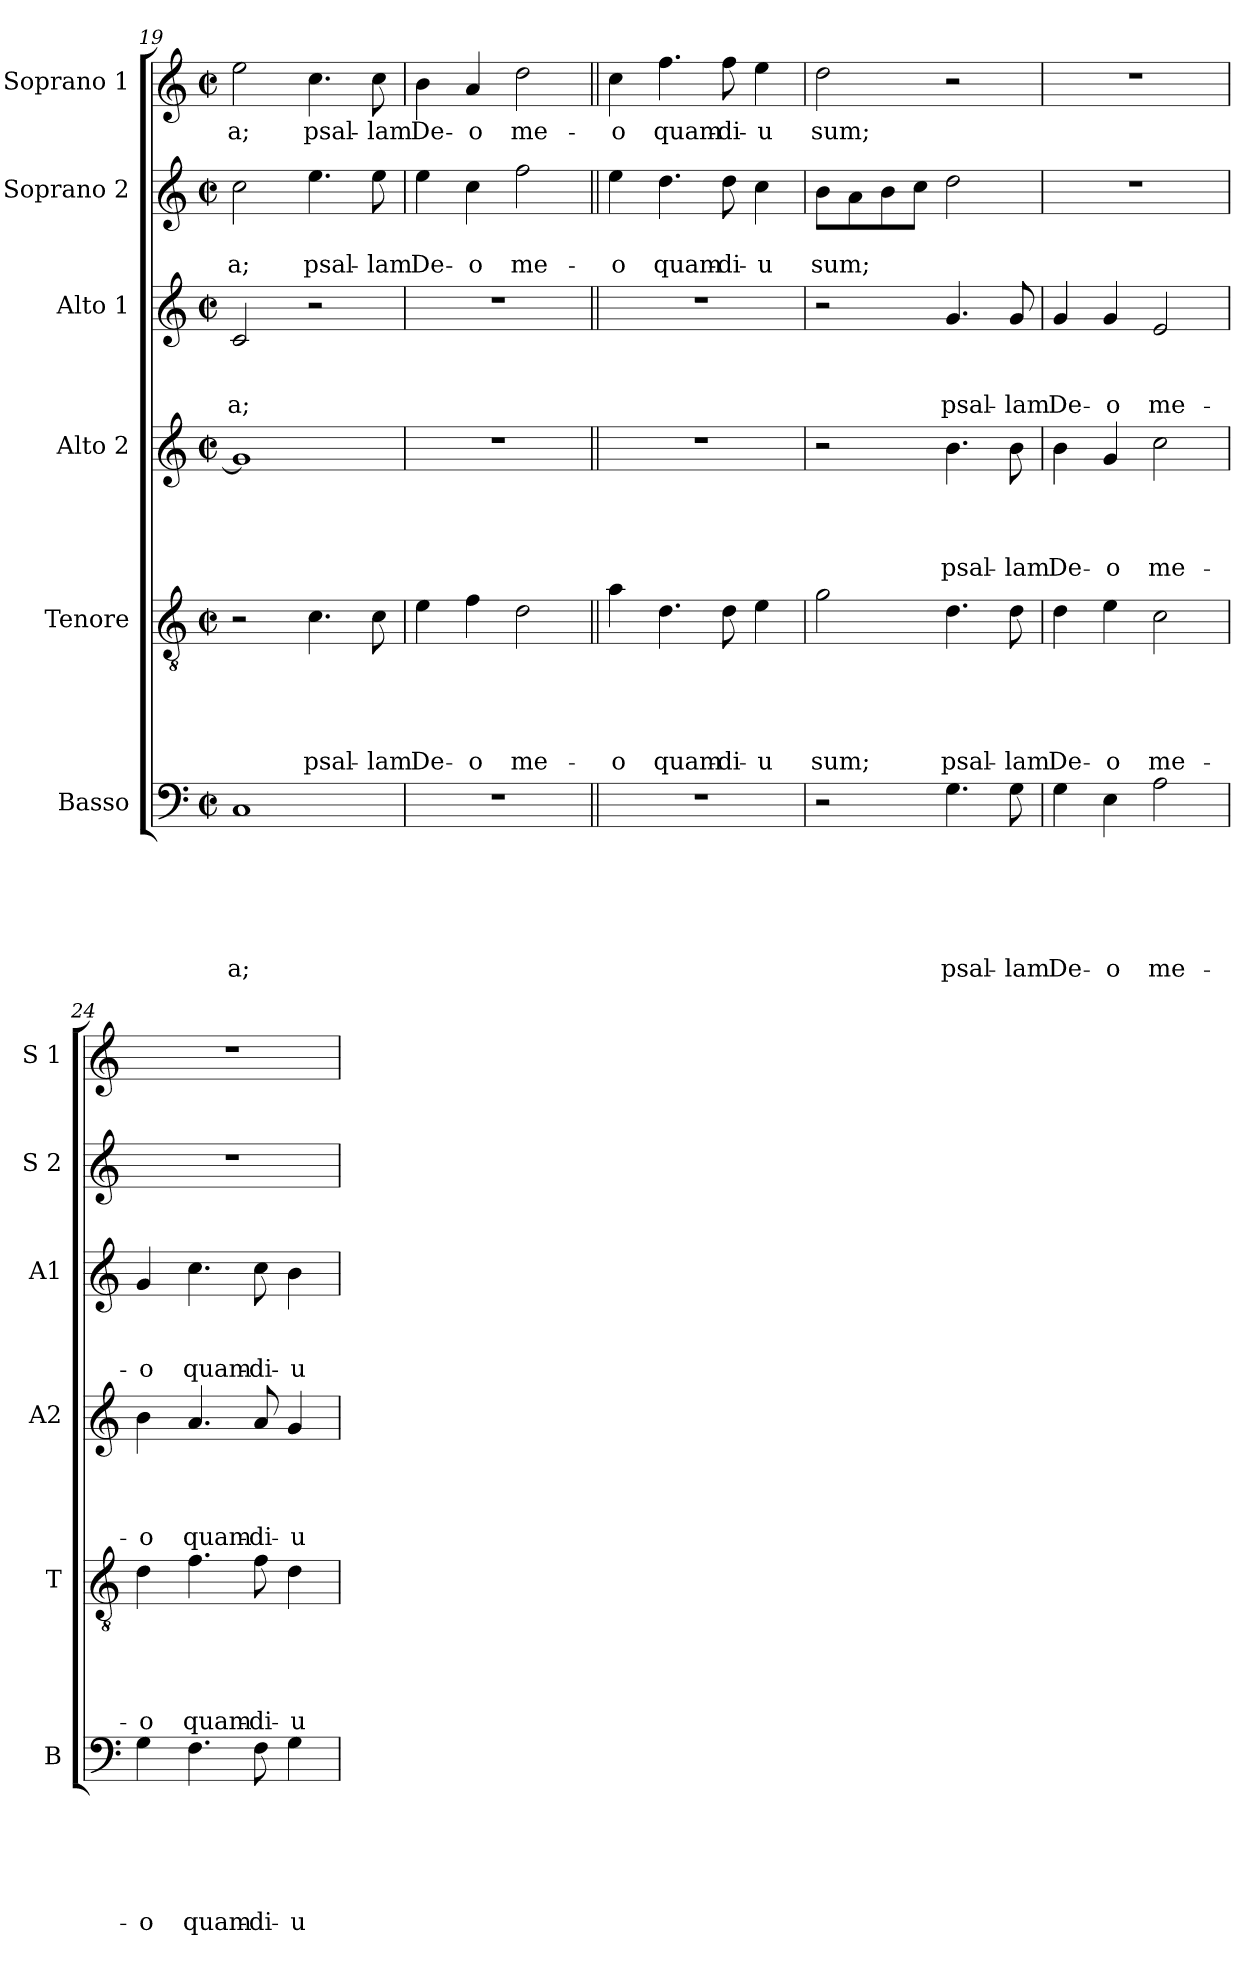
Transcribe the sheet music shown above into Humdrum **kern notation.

**kern	**text	**text	**text	**text	**text	**text	**kern	**text	**text	**text	**text	**text	**kern	**text	**text	**text	**text	**kern	**text	**text	**text	**kern	**text	**text	**kern	**text
*part6	*part6	*part6	*part6	*part6	*part6	*part6	*part5	*part5	*part5	*part5	*part5	*part5	*part4	*part4	*part4	*part4	*part4	*part3	*part3	*part3	*part3	*part2	*part2	*part2	*part1	*part1
*staff6	*staff6	*staff6	*staff6	*staff6	*staff6	*staff6	*staff5	*staff5	*staff5	*staff5	*staff5	*staff5	*staff4	*staff4	*staff4	*staff4	*staff4	*staff3	*staff3	*staff3	*staff3	*staff2	*staff2	*staff2	*staff1	*staff1
*I"Basso	*	*	*	*	*	*	*I"Tenore	*	*	*	*	*	*I"Alto 2	*	*	*	*	*I"Alto 1	*	*	*	*I"Soprano 2	*	*	*I"Soprano 1	*
*I'B	*	*	*	*	*	*	*I'T	*	*	*	*	*	*I'A2	*	*	*	*	*I'A1	*	*	*	*I'S 2	*	*	*I'S 1	*
*clefF4	*	*	*	*	*	*	*clefGv2	*	*	*	*	*	*clefG2	*	*	*	*	*clefG2	*	*	*	*clefG2	*	*	*clefG2	*
*k[]	*	*	*	*	*	*	*k[]	*	*	*	*	*	*k[]	*	*	*	*	*k[]	*	*	*	*k[]	*	*	*k[]	*
*C:	*	*	*	*	*	*	*C:	*	*	*	*	*	*C:	*	*	*	*	*C:	*	*	*	*C:	*	*	*C:	*
*M2/2	*	*	*	*	*	*	*M2/2	*	*	*	*	*	*M2/2	*	*	*	*	*M2/2	*	*	*	*M2/2	*	*	*M2/2	*
*met(c|)	*	*	*	*	*	*	*met(c|)	*	*	*	*	*	*met(c|)	*	*	*	*	*met(c|)	*	*	*	*met(c|)	*	*	*met(c|)	*
=19	=19	=19	=19	=19	=19	=19	=19	=19	=19	=19	=19	=19	=19	=19	=19	=19	=19	=19	=19	=19	=19	=19	=19	=19	=19	=19
!	!	!	!	!	!	!LO:LY:b	!	!	!	!	!	!	!	!	!	!	!	!	!	!	!LO:LY:b	!	!	!LO:LY:b	!	!LO:LY:b
1C	.	.	.	.	.	-a;	2r	.	.	.	.	.	1g]	.	.	.	.	2c/	.	.	-a;	2cc\	.	-a;	2ee\	-a;
!	!	!	!	!	!	!	!	!	!	!	!	!LO:LY:b	!	!	!	!	!	!	!	!	!	!	!	!LO:LY:b	!	!LO:LY:b
.	.	.	.	.	.	.	4.c\	.	.	.	.	psal-	.	.	.	.	.	2r	.	.	.	4.ee\	.	psal-	4.cc\	psal-
!	!	!	!	!	!	!	!	!	!	!	!	!LO:LY:b	!	!	!	!	!	!	!	!	!	!	!	!LO:LY:b	!	!LO:LY:b
.	.	.	.	.	.	.	8c\	.	.	.	.	-lam	.	.	.	.	.	.	.	.	.	8ee\	.	-lam	8cc\	-lam
=20	=20	=20	=20	=20	=20	=20	=20	=20	=20	=20	=20	=20	=20	=20	=20	=20	=20	=20	=20	=20	=20	=20	=20	=20	=20	=20
!	!	!	!	!	!	!	!	!	!	!	!	!LO:LY:b	!	!	!	!	!	!	!	!	!	!	!	!LO:LY:b	!	!LO:LY:b
1r	.	.	.	.	.	.	4e\	.	.	.	.	De-	1r	.	.	.	.	1r	.	.	.	4ee\	.	De-	4b\	De-
!	!	!	!	!	!	!	!	!	!	!	!	!LO:LY:b	!	!	!	!	!	!	!	!	!	!	!	!LO:LY:b	!	!LO:LY:b
.	.	.	.	.	.	.	4f\	.	.	.	.	-o	.	.	.	.	.	.	.	.	.	4cc\	.	-o	4a/	-o
!	!	!	!	!	!	!	!	!	!	!	!	!LO:LY:b	!	!	!	!	!	!	!	!	!	!	!	!LO:LY:b	!	!LO:LY:b
.	.	.	.	.	.	.	2d\	.	.	.	.	me-	.	.	.	.	.	.	.	.	.	2ff\	.	me-	2dd\	me-
!!LO:PB:g=z
=21||	=21||	=21||	=21||	=21||	=21||	=21||	=21||	=21||	=21||	=21||	=21||	=21||	=21||	=21||	=21||	=21||	=21||	=21||	=21||	=21||	=21||	=21||	=21||	=21||	=21||	=21||
!	!	!	!	!	!	!	!	!	!	!	!	!LO:LY:b	!	!	!	!	!	!	!	!	!	!	!	!LO:LY:b	!	!LO:LY:b
1r	.	.	.	.	.	.	4a\	.	.	.	.	-o	1r	.	.	.	.	1r	.	.	.	4ee\	.	-o	4cc\	-o
!	!	!	!	!	!	!	!	!	!	!	!	!LO:LY:b	!	!	!	!	!	!	!	!	!	!	!	!LO:LY:b	!	!LO:LY:b
.	.	.	.	.	.	.	4.d\	.	.	.	.	quam-	.	.	.	.	.	.	.	.	.	4.dd\	.	quam-	4.ff\	quam-
!	!	!	!	!	!	!	!	!	!	!	!	!LO:LY:b	!	!	!	!	!	!	!	!	!	!	!	!LO:LY:b	!	!LO:LY:b
.	.	.	.	.	.	.	8d\	.	.	.	.	-di-	.	.	.	.	.	.	.	.	.	8dd\	.	-di-	8ff\	-di-
!	!	!	!	!	!	!	!	!	!	!	!	!LO:LY:b	!	!	!	!	!	!	!	!	!	!	!	!LO:LY:b	!	!LO:LY:b
.	.	.	.	.	.	.	4e\	.	.	.	.	-u	.	.	.	.	.	.	.	.	.	4cc\	.	-u	4ee\	-u
=22	=22	=22	=22	=22	=22	=22	=22	=22	=22	=22	=22	=22	=22	=22	=22	=22	=22	=22	=22	=22	=22	=22	=22	=22	=22	=22
!	!	!	!	!	!	!	!	!	!	!	!	!LO:LY:b	!	!	!	!	!	!	!	!	!	!	!	!LO:LY:b	!	!LO:LY:b
2r	.	.	.	.	.	.	2g\	.	.	.	.	sum;	2r	.	.	.	.	2r	.	.	.	8b\L	.	sum;	2dd\	sum;
.	.	.	.	.	.	.	.	.	.	.	.	.	.	.	.	.	.	.	.	.	.	8a\	.	.	.	.
.	.	.	.	.	.	.	.	.	.	.	.	.	.	.	.	.	.	.	.	.	.	8b\	.	.	.	.
.	.	.	.	.	.	.	.	.	.	.	.	.	.	.	.	.	.	.	.	.	.	8cc\J	.	.	.	.
!	!	!	!	!	!	!LO:LY:b	!	!	!	!	!	!LO:LY:b	!	!	!	!	!LO:LY:b	!	!	!	!LO:LY:b	!	!	!	!	!
4.G\	.	.	.	.	.	psal-	4.d\	.	.	.	.	psal-	4.b\	.	.	.	psal-	4.g/	.	.	psal-	2dd\	.	.	2r	.
!	!	!	!	!	!	!LO:LY:b	!	!	!	!	!	!LO:LY:b	!	!	!	!	!LO:LY:b	!	!	!	!LO:LY:b	!	!	!	!	!
8G\	.	.	.	.	.	-lam	8d\	.	.	.	.	-lam	8b\	.	.	.	-lam	8g/	.	.	-lam	.	.	.	.	.
=23	=23	=23	=23	=23	=23	=23	=23	=23	=23	=23	=23	=23	=23	=23	=23	=23	=23	=23	=23	=23	=23	=23	=23	=23	=23	=23
!	!	!	!	!	!	!LO:LY:b	!	!	!	!	!	!LO:LY:b	!	!	!	!	!LO:LY:b	!	!	!	!LO:LY:b	!	!	!	!	!
4G\	.	.	.	.	.	De-	4d\	.	.	.	.	De-	4b\	.	.	.	De-	4g/	.	.	De-	1r	.	.	1r	.
!	!	!	!	!	!	!LO:LY:b	!	!	!	!	!	!LO:LY:b	!	!	!	!	!LO:LY:b	!	!	!	!LO:LY:b	!	!	!	!	!
4E\	.	.	.	.	.	-o	4e\	.	.	.	.	-o	4g/	.	.	.	-o	4g/	.	.	-o	.	.	.	.	.
!	!	!	!	!	!	!LO:LY:b	!	!	!	!	!	!LO:LY:b	!	!	!	!	!LO:LY:b	!	!	!	!LO:LY:b	!	!	!	!	!
2A\	.	.	.	.	.	me-	2c\	.	.	.	.	me-	2cc\	.	.	.	me-	2e/	.	.	me-	.	.	.	.	.
=24	=24	=24	=24	=24	=24	=24	=24	=24	=24	=24	=24	=24	=24	=24	=24	=24	=24	=24	=24	=24	=24	=24	=24	=24	=24	=24
!	!	!	!	!	!	!LO:LY:b	!	!	!	!	!	!LO:LY:b	!	!	!	!	!LO:LY:b	!	!	!	!LO:LY:b	!	!	!	!	!
4G\	.	.	.	.	.	-o	4d\	.	.	.	.	-o	4b\	.	.	.	-o	4g/	.	.	-o	1r	.	.	1r	.
!	!	!	!	!	!	!LO:LY:b	!	!	!	!	!	!LO:LY:b	!	!	!	!	!LO:LY:b	!	!	!	!LO:LY:b	!	!	!	!	!
4.F\	.	.	.	.	.	quam-	4.f\	.	.	.	.	quam-	4.a/	.	.	.	quam-	4.cc\	.	.	quam-	.	.	.	.	.
!	!	!	!	!	!	!LO:LY:b	!	!	!	!	!	!LO:LY:b	!	!	!	!	!LO:LY:b	!	!	!	!LO:LY:b	!	!	!	!	!
8F\	.	.	.	.	.	-di-	8f\	.	.	.	.	-di-	8a/	.	.	.	-di-	8cc\	.	.	-di-	.	.	.	.	.
!	!	!	!	!	!	!LO:LY:b	!	!	!	!	!	!LO:LY:b	!	!	!	!	!LO:LY:b	!	!	!	!LO:LY:b	!	!	!	!	!
4G\	.	.	.	.	.	-u	4d\	.	.	.	.	-u	4g/	.	.	.	-u	4b\	.	.	-u	.	.	.	.	.
=	=	=	=	=	=	=	=	=	=	=	=	=	=	=	=	=	=	=	=	=	=	=	=	=	=	=
*-	*-	*-	*-	*-	*-	*-	*-	*-	*-	*-	*-	*-	*-	*-	*-	*-	*-	*-	*-	*-	*-	*-	*-	*-	*-	*-
